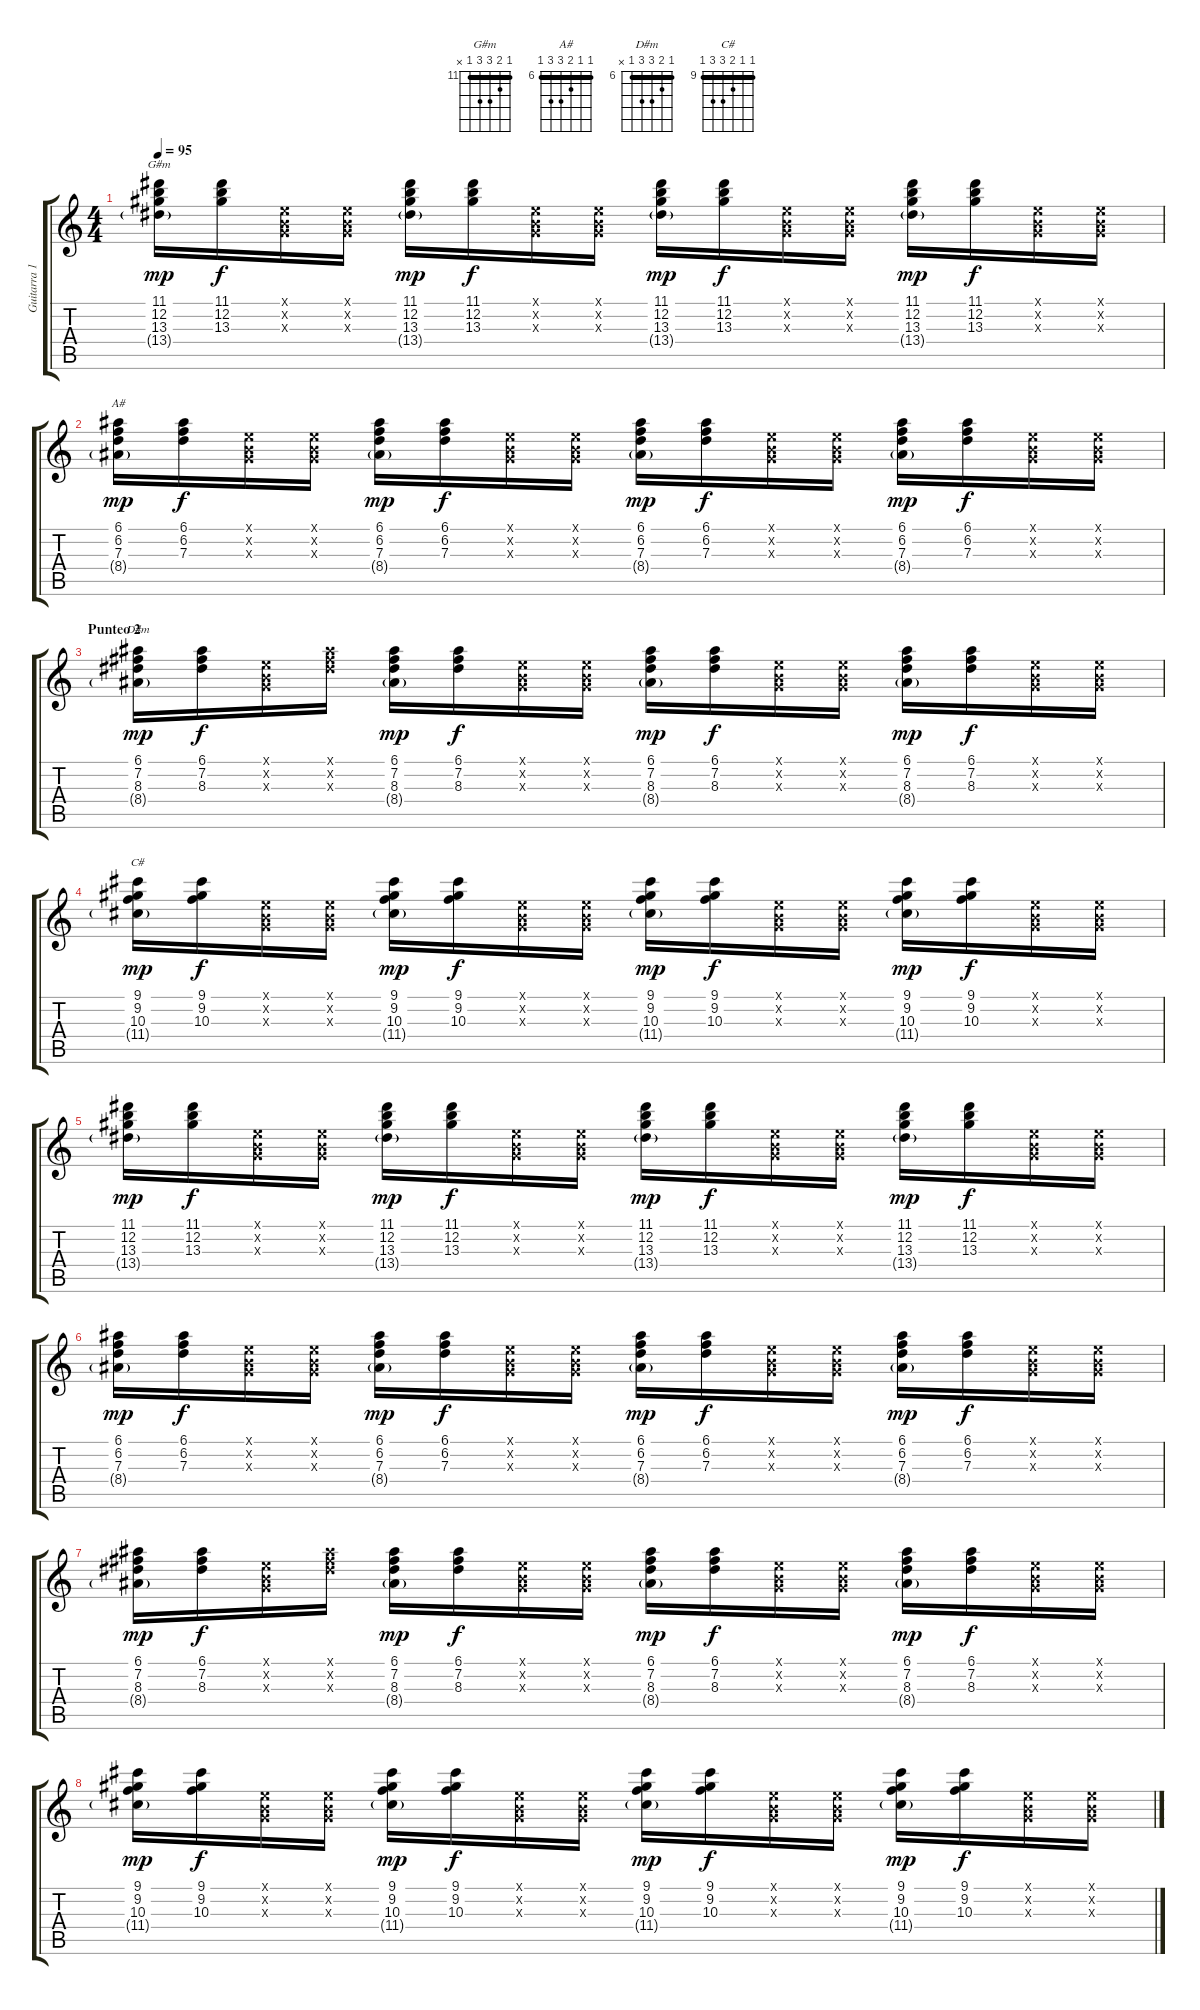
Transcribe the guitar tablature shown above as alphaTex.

\track ("Guitarra 1" "Guitarra 1") {instrument distortionguitar}
\staff {score tabs}
\tuning (E4 B3 G3 D3 A2 E2) {hide}
\chord ("G#m" 11 12 13 13 11 x) {firstfret 11 barre 11}
\chord ("A#" 6 6 7 8 8 6) {firstfret 6 barre 6}
\chord ("D#m" 6 7 8 8 6 x) {firstfret 6 barre 6}
\chord ("C#" 9 9 10 11 11 9) {firstfret 9 barre 9}
\ts (4 4)
\tempo 95
\clef g2
\ks c
(11.1 12.2 13.3 13.4{g}).16{ch "G#m" dy mp} (11.1 12.2 13.3).16{dy f} (0.1{x} 0.2{x} 0.3{x}).16 (0.1{x} 0.2{x} 0.3{x}).16 (11.1 12.2 13.3 13.4{g}).16{dy mp} (11.1 12.2 13.3).16{dy f} (0.1{x} 0.2{x} 0.3{x}).16 (0.1{x} 0.2{x} 0.3{x}).16 (11.1 12.2 13.3 13.4{g}).16{dy mp} (11.1 12.2 13.3).16{dy f} (0.1{x} 0.2{x} 0.3{x}).16 (0.1{x} 0.2{x} 0.3{x}).16 (11.1 12.2 13.3 13.4{g}).16{dy mp} (11.1 12.2 13.3).16{dy f} (0.1{x} 0.2{x} 0.3{x}).16 (0.1{x} 0.2{x} 0.3{x}).16 |
(6.1 6.2 7.3 8.4{g}).16{ch "A#" dy mp} (6.1 6.2 7.3).16{dy f} (0.1{x} 0.2{x} 0.3{x}).16 (0.1{x} 0.2{x} 0.3{x}).16 (6.1 6.2 7.3 8.4{g}).16{dy mp} (6.1 6.2 7.3).16{dy f} (0.1{x} 0.2{x} 0.3{x}).16 (0.1{x} 0.2{x} 0.3{x}).16 (6.1 6.2 7.3 8.4{g}).16{dy mp} (6.1 6.2 7.3).16{dy f} (0.1{x} 0.2{x} 0.3{x}).16 (0.1{x} 0.2{x} 0.3{x}).16 (6.1 6.2 7.3 8.4{g}).16{dy mp} (6.1 6.2 7.3).16{dy f} (0.1{x} 0.2{x} 0.3{x}).16 (0.1{x} 0.2{x} 0.3{x}).16 |
\section ("" "Punteo 2")
(6.1 7.2 8.3 8.4{g}).16{ch "D#m" dy mp} (6.1 7.2 8.3).16{dy f} (0.1{x} 0.2{x} 0.3{x}).16 (6.1{x} 7.2{x} 8.3{x}).16 (6.1 7.2 8.3 8.4{g}).16{dy mp} (6.1 7.2 8.3).16{dy f} (0.1{x} 0.2{x} 0.3{x}).16 (0.1{x} 0.2{x} 0.3{x}).16 (6.1 7.2 8.3 8.4{g}).16{dy mp} (6.1 7.2 8.3).16{dy f} (0.1{x} 0.2{x} 0.3{x}).16 (0.1{x} 0.2{x} 0.3{x}).16 (6.1 7.2 8.3 8.4{g}).16{dy mp} (6.1 7.2 8.3).16{dy f} (0.1{x} 0.2{x} 0.3{x}).16 (0.1{x} 0.2{x} 0.3{x}).16 |
(9.1 9.2 10.3 11.4{g}).16{ch "C#" dy mp} (9.1 9.2 10.3).16{dy f} (0.1{x} 0.2{x} 0.3{x}).16 (0.1{x} 0.2{x} 0.3{x}).16 (9.1 9.2 10.3 11.4{g}).16{dy mp} (9.1 9.2 10.3).16{dy f} (0.1{x} 0.2{x} 0.3{x}).16 (0.1{x} 0.2{x} 0.3{x}).16 (9.1 9.2 10.3 11.4{g}).16{dy mp} (9.1 9.2 10.3).16{dy f} (0.1{x} 0.2{x} 0.3{x}).16 (0.1{x} 0.2{x} 0.3{x}).16 (9.1 9.2 10.3 11.4{g}).16{dy mp} (9.1 9.2 10.3).16{dy f} (0.1{x} 0.2{x} 0.3{x}).16 (0.1{x} 0.2{x} 0.3{x}).16 |
(11.1 12.2 13.3 13.4{g}).16{dy mp} (11.1 12.2 13.3).16{dy f} (0.1{x} 0.2{x} 0.3{x}).16 (0.1{x} 0.2{x} 0.3{x}).16 (11.1 12.2 13.3 13.4{g}).16{dy mp} (11.1 12.2 13.3).16{dy f} (0.1{x} 0.2{x} 0.3{x}).16 (0.1{x} 0.2{x} 0.3{x}).16 (11.1 12.2 13.3 13.4{g}).16{dy mp} (11.1 12.2 13.3).16{dy f} (0.1{x} 0.2{x} 0.3{x}).16 (0.1{x} 0.2{x} 0.3{x}).16 (11.1 12.2 13.3 13.4{g}).16{dy mp} (11.1 12.2 13.3).16{dy f} (0.1{x} 0.2{x} 0.3{x}).16 (0.1{x} 0.2{x} 0.3{x}).16 |
(6.1 6.2 7.3 8.4{g}).16{dy mp} (6.1 6.2 7.3).16{dy f} (0.1{x} 0.2{x} 0.3{x}).16 (0.1{x} 0.2{x} 0.3{x}).16 (6.1 6.2 7.3 8.4{g}).16{dy mp} (6.1 6.2 7.3).16{dy f} (0.1{x} 0.2{x} 0.3{x}).16 (0.1{x} 0.2{x} 0.3{x}).16 (6.1 6.2 7.3 8.4{g}).16{dy mp} (6.1 6.2 7.3).16{dy f} (0.1{x} 0.2{x} 0.3{x}).16 (0.1{x} 0.2{x} 0.3{x}).16 (6.1 6.2 7.3 8.4{g}).16{dy mp} (6.1 6.2 7.3).16{dy f} (0.1{x} 0.2{x} 0.3{x}).16 (0.1{x} 0.2{x} 0.3{x}).16 |
(6.1 7.2 8.3 8.4{g}).16{dy mp} (6.1 7.2 8.3).16{dy f} (0.1{x} 0.2{x} 0.3{x}).16 (6.1{x} 7.2{x} 8.3{x}).16 (6.1 7.2 8.3 8.4{g}).16{dy mp} (6.1 7.2 8.3).16{dy f} (0.1{x} 0.2{x} 0.3{x}).16 (0.1{x} 0.2{x} 0.3{x}).16 (6.1 7.2 8.3 8.4{g}).16{dy mp} (6.1 7.2 8.3).16{dy f} (0.1{x} 0.2{x} 0.3{x}).16 (0.1{x} 0.2{x} 0.3{x}).16 (6.1 7.2 8.3 8.4{g}).16{dy mp} (6.1 7.2 8.3).16{dy f} (0.1{x} 0.2{x} 0.3{x}).16 (0.1{x} 0.2{x} 0.3{x}).16 |
(9.1 9.2 10.3 11.4{g}).16{dy mp} (9.1 9.2 10.3).16{dy f} (0.1{x} 0.2{x} 0.3{x}).16 (0.1{x} 0.2{x} 0.3{x}).16 (9.1 9.2 10.3 11.4{g}).16{dy mp} (9.1 9.2 10.3).16{dy f} (0.1{x} 0.2{x} 0.3{x}).16 (0.1{x} 0.2{x} 0.3{x}).16 (9.1 9.2 10.3 11.4{g}).16{dy mp} (9.1 9.2 10.3).16{dy f} (0.1{x} 0.2{x} 0.3{x}).16 (0.1{x} 0.2{x} 0.3{x}).16 (9.1 9.2 10.3 11.4{g}).16{dy mp} (9.1 9.2 10.3).16{dy f} (0.1{x} 0.2{x} 0.3{x}).16 (0.1{x} 0.2{x} 0.3{x}).16
